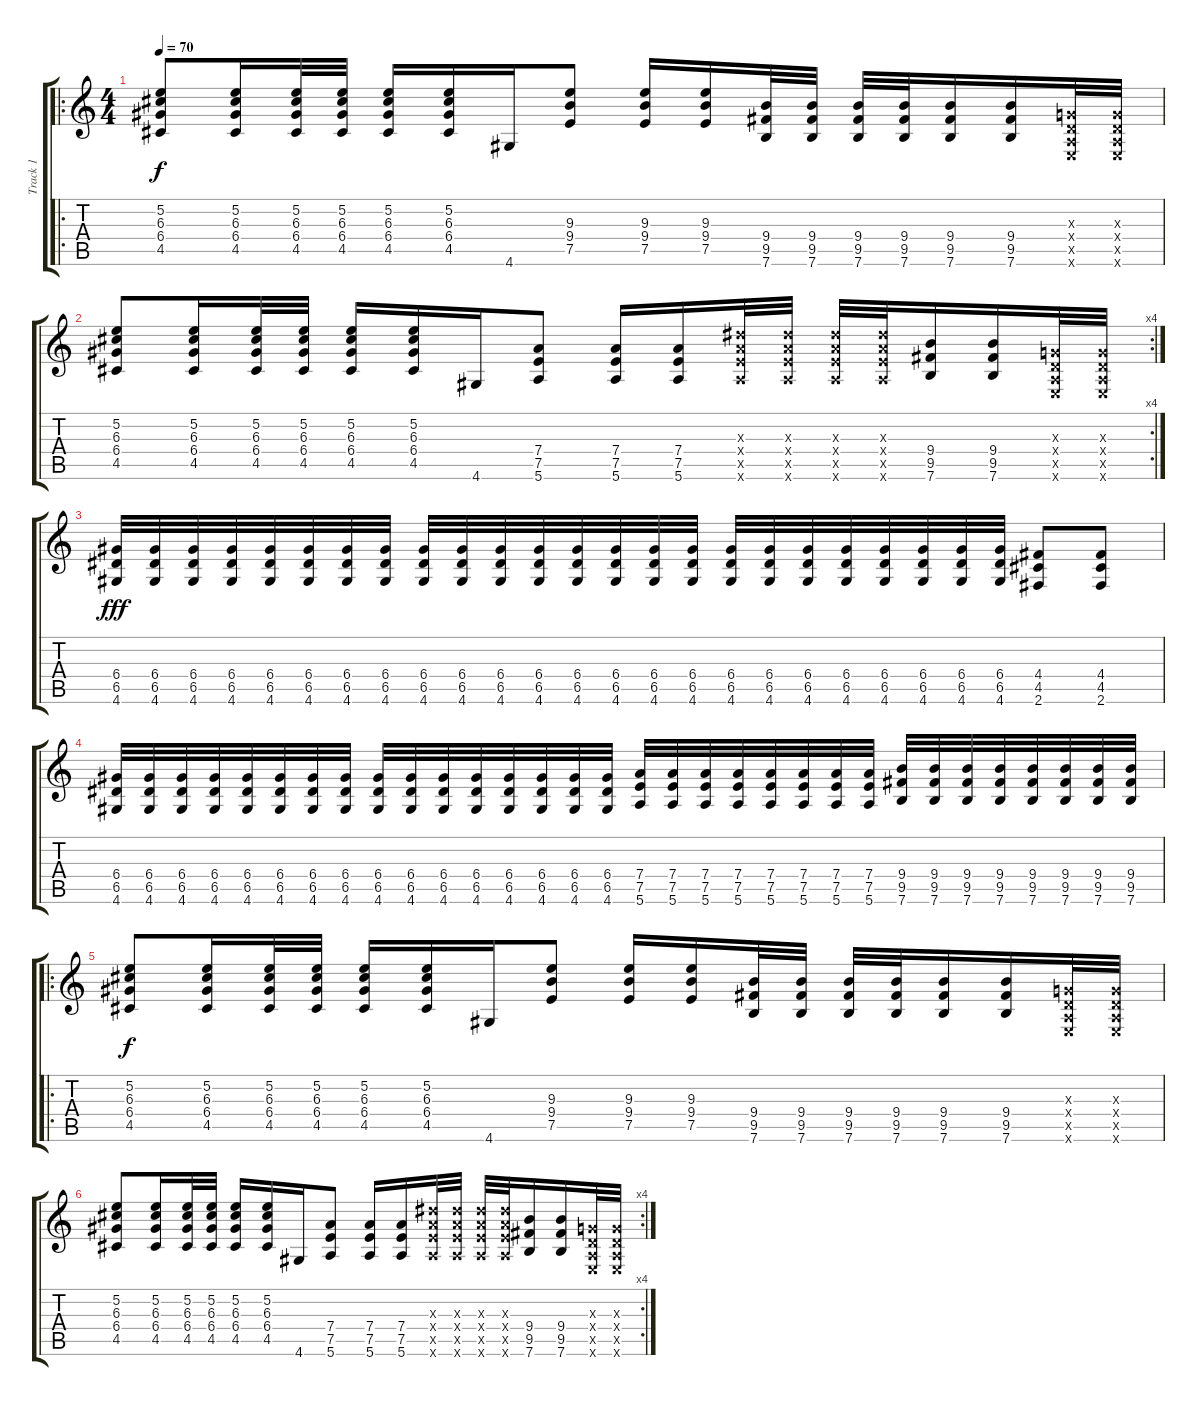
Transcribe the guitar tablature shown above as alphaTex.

\track ("Track 1" "Track 1") {instrument acousticguitarnylon}
\staff {score tabs}
\tuning (E4 B3 G3 D3 A2 E2) {hide}
\ro
\ts (4 4)
\tempo 70
\clef g2
\ks c
(5.2 6.3 6.4 4.5).8{dy f} (5.2 6.3 6.4 4.5).16 (5.2 6.3 6.4 4.5).32 (5.2 6.3 6.4 4.5).32 (5.2 6.3 6.4 4.5).16 (5.2 6.3 6.4 4.5).16 4.6.16 (9.3 9.4 7.5).8 (9.3 9.4 7.5).16 (9.3 9.4 7.5).16 (9.4 9.5 7.6).32 (9.4 9.5 7.6).32 (9.4 9.5 7.6).32 (9.4 9.5 7.6).32 (9.4 9.5 7.6).16 (9.4 9.5 7.6).16 (0.3{x} 0.4{x} 0.5{x} 0.6{x}).32 (0.3{x} 0.4{x} 0.5{x} 0.6{x}).32 |
\rc 4
(5.2 6.3 6.4 4.5).8 (5.2 6.3 6.4 4.5).16 (5.2 6.3 6.4 4.5).32 (5.2 6.3 6.4 4.5).32 (5.2 6.3 6.4 4.5).16 (5.2 6.3 6.4 4.5).16 4.6.16 (7.4 7.5 5.6).8 (7.4 7.5 5.6).16 (7.4 7.5 5.6).16 (8.3{x} 7.4{x} 7.5{x} 5.6{x}).32 (8.3{x} 7.4{x} 7.5{x} 5.6{x}).32 (8.3{x} 7.4{x} 7.5{x} 5.6{x}).32 (8.3{x} 7.4{x} 7.5{x} 5.6{x}).32 (9.4 9.5 7.6).16 (9.4 9.5 7.6).16 (0.3{x} 0.4{x} 0.5{x} 0.6{x}).32 (0.3{x} 0.4{x} 0.5{x} 0.6{x}).32 |
(6.4 6.5 4.6).32{dy fff} (6.4 6.5 4.6).32 (6.4 6.5 4.6).32 (6.4 6.5 4.6).32 (6.4 6.5 4.6).32 (6.4 6.5 4.6).32 (6.4 6.5 4.6).32 (6.4 6.5 4.6).32 (6.4 6.5 4.6).32 (6.4 6.5 4.6).32 (6.4 6.5 4.6).32 (6.4 6.5 4.6).32 (6.4 6.5 4.6).32 (6.4 6.5 4.6).32 (6.4 6.5 4.6).32 (6.4 6.5 4.6).32 (6.4 6.5 4.6).32 (6.4 6.5 4.6).32 (6.4 6.5 4.6).32 (6.4 6.5 4.6).32 (6.4 6.5 4.6).32 (6.4 6.5 4.6).32 (6.4 6.5 4.6).32 (6.4 6.5 4.6).32 (4.4 4.5 2.6).8 (4.4 4.5 2.6).8 |
(6.4 6.5 4.6).32 (6.4 6.5 4.6).32 (6.4 6.5 4.6).32 (6.4 6.5 4.6).32 (6.4 6.5 4.6).32 (6.4 6.5 4.6).32 (6.4 6.5 4.6).32 (6.4 6.5 4.6).32 (6.4 6.5 4.6).32 (6.4 6.5 4.6).32 (6.4 6.5 4.6).32 (6.4 6.5 4.6).32 (6.4 6.5 4.6).32 (6.4 6.5 4.6).32 (6.4 6.5 4.6).32 (6.4 6.5 4.6).32 (7.4 7.5 5.6).32 (7.4 7.5 5.6).32 (7.4 7.5 5.6).32 (7.4 7.5 5.6).32 (7.4 7.5 5.6).32 (7.4 7.5 5.6).32 (7.4 7.5 5.6).32 (7.4 7.5 5.6).32 (9.4 9.5 7.6).32 (9.4 9.5 7.6).32 (9.4 9.5 7.6).32 (9.4 9.5 7.6).32 (9.4 9.5 7.6).32 (9.4 9.5 7.6).32 (9.4 9.5 7.6).32 (9.4 9.5 7.6).32 |
\ro
(5.2 6.3 6.4 4.5).8{dy f} (5.2 6.3 6.4 4.5).16 (5.2 6.3 6.4 4.5).32 (5.2 6.3 6.4 4.5).32 (5.2 6.3 6.4 4.5).16 (5.2 6.3 6.4 4.5).16 4.6.16 (9.3 9.4 7.5).8 (9.3 9.4 7.5).16 (9.3 9.4 7.5).16 (9.4 9.5 7.6).32 (9.4 9.5 7.6).32 (9.4 9.5 7.6).32 (9.4 9.5 7.6).32 (9.4 9.5 7.6).16 (9.4 9.5 7.6).16 (0.3{x} 0.4{x} 0.5{x} 0.6{x}).32 (0.3{x} 0.4{x} 0.5{x} 0.6{x}).32 |
\rc 4
(5.2 6.3 6.4 4.5).8 (5.2 6.3 6.4 4.5).16 (5.2 6.3 6.4 4.5).32 (5.2 6.3 6.4 4.5).32 (5.2 6.3 6.4 4.5).16 (5.2 6.3 6.4 4.5).16 4.6.16 (7.4 7.5 5.6).8 (7.4 7.5 5.6).16 (7.4 7.5 5.6).16 (8.3{x} 7.4{x} 7.5{x} 5.6{x}).32 (8.3{x} 7.4{x} 7.5{x} 5.6{x}).32 (8.3{x} 7.4{x} 7.5{x} 5.6{x}).32 (8.3{x} 7.4{x} 7.5{x} 5.6{x}).32 (9.4 9.5 7.6).16 (9.4 9.5 7.6).16 (0.3{x} 0.4{x} 0.5{x} 0.6{x}).32 (0.3{x} 0.4{x} 0.5{x} 0.6{x}).32
